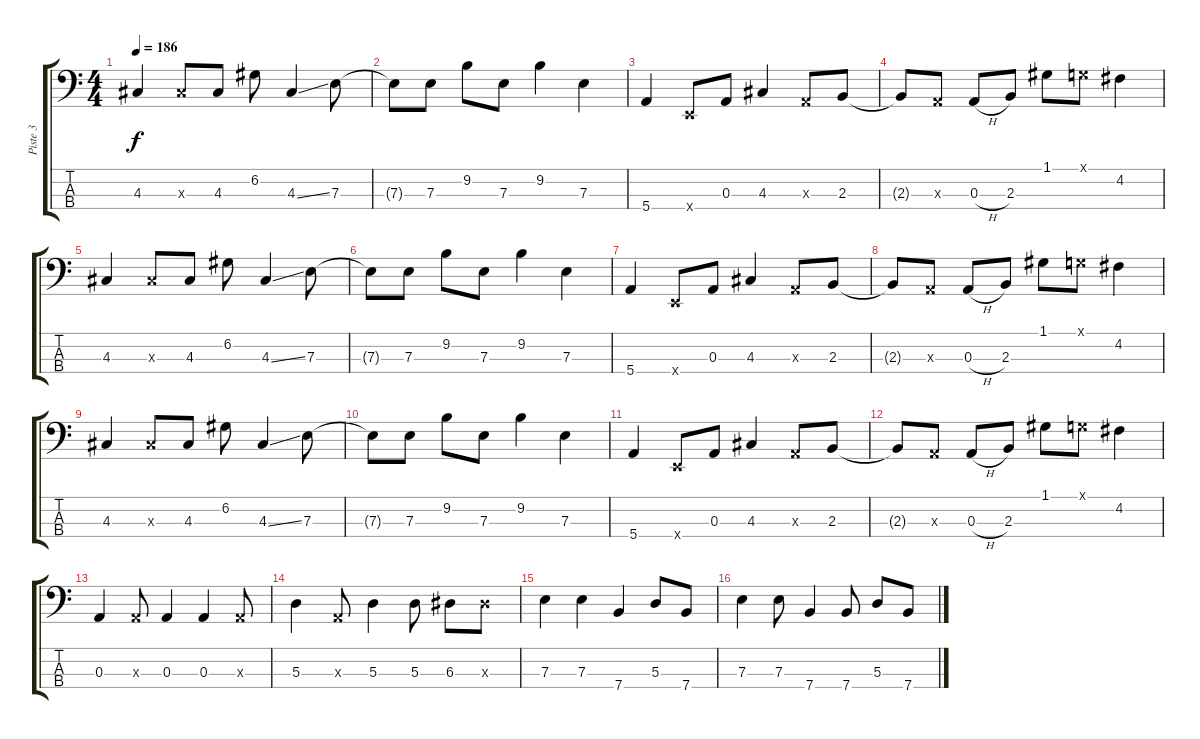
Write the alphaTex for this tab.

\track ("Piste 3" "Piste 3") {instrument electricbassfinger}
\staff {score tabs}
\tuning (G2 D2 A1 E1) {hide}
\ts (4 4)
\tempo 186
\clef f4
\ks c
4.3.4{dy f} 4.3{x}.8 4.3.8 6.2.8 4.3{ss}.4 7.3.8 |
7.3{t}.8 7.3.8 9.2.8 7.3.8 9.2.4 7.3.4 |
5.4.4 0.4{x}.8 0.3.8 4.3.4 0.3{x}.8 2.3.8 |
2.3{t}.8 0.3{x}.8 0.3{h}.8 2.3.8 1.1.8 0.1{x}.8 4.2.4 |
4.3.4 4.3{x}.8 4.3.8 6.2.8 4.3{ss}.4 7.3.8 |
7.3{t}.8 7.3.8 9.2.8 7.3.8 9.2.4 7.3.4 |
5.4.4 0.4{x}.8 0.3.8 4.3.4 0.3{x}.8 2.3.8 |
2.3{t}.8 0.3{x}.8 0.3{h}.8 2.3.8 1.1.8 0.1{x}.8 4.2.4 |
4.3.4 4.3{x}.8 4.3.8 6.2.8 4.3{ss}.4 7.3.8 |
7.3{t}.8 7.3.8 9.2.8 7.3.8 9.2.4 7.3.4 |
5.4.4 0.4{x}.8 0.3.8 4.3.4 0.3{x}.8 2.3.8 |
2.3{t}.8 0.3{x}.8 0.3{h}.8 2.3.8 1.1.8 0.1{x}.8 4.2.4 |
0.3.4 0.3{x}.8 0.3.4 0.3.4 0.3{x}.8 |
5.3.4 0.3{x}.8 5.3.4 5.3.8 6.3.8 6.3{x}.8 |
7.3.4 7.3.4 7.4.4 5.3.8 7.4.8 |
7.3.4 7.3.8 7.4.4 7.4.8 5.3.8 7.4.8
